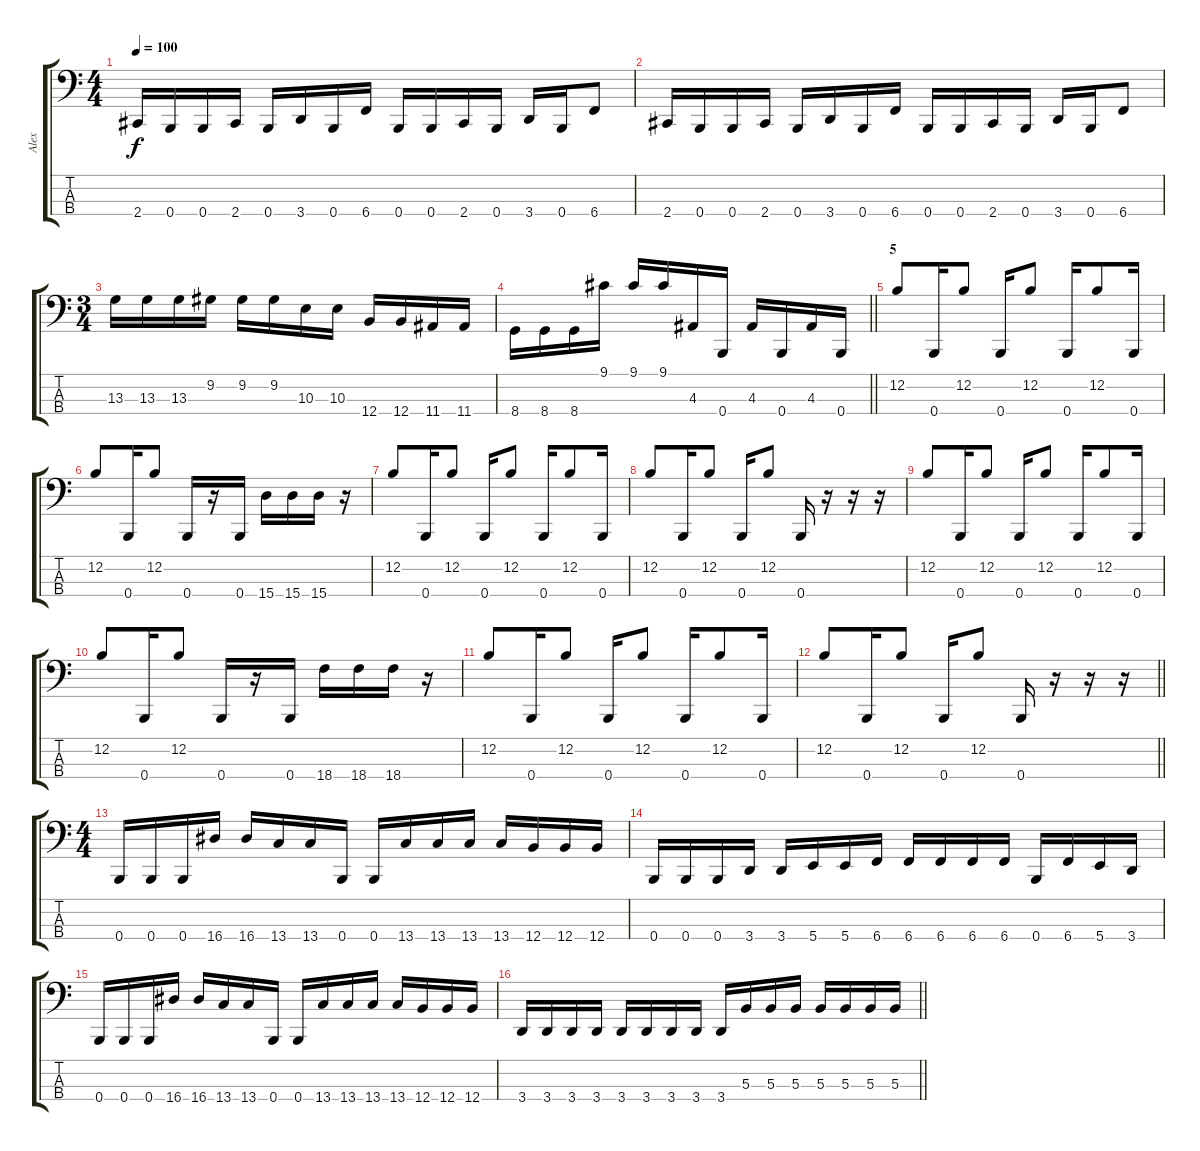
\track ("Alex" "Alex") {instrument slapbass2}
\staff {score tabs}
\tuning (E2 B1 Gb1 B0) {hide}
\ts (4 4)
\tempo 100
\clef f4
\ks c
2.4.16{dy f} 0.4.16 0.4.16 2.4.16 0.4.16 3.4.16 0.4.16 6.4.16 0.4.16 0.4.16 2.4.16 0.4.16 3.4.16 0.4.16 6.4.8 |
2.4.16 0.4.16 0.4.16 2.4.16 0.4.16 3.4.16 0.4.16 6.4.16 0.4.16 0.4.16 2.4.16 0.4.16 3.4.16 0.4.16 6.4.8 |
\ts (3 4)
13.3.16 13.3.16 13.3.16 9.2.16 9.2.16 9.2.16 10.3.16 10.3.16 12.4.16 12.4.16 11.4.16 11.4.16 |
\barLineRight lightlight
8.4.16 8.4.16 8.4.16 9.1.16 9.1.16 9.1.16 4.3.16 0.4.16 4.3.16 0.4.16 4.3.16 0.4.16 |
\section ("" "5")
12.2.8 0.4.16 12.2.8 0.4.16 12.2.8 0.4.16 12.2.8 0.4.16 |
12.2.8 0.4.16 12.2.8 0.4.16 r.16 0.4.16 15.4.16 15.4.16 15.4.16 r.16 |
12.2.8 0.4.16 12.2.8 0.4.16 12.2.8 0.4.16 12.2.8 0.4.16 |
12.2.8 0.4.16 12.2.8 0.4.16 12.2.8 0.4.16 r.16 r.16 r.16 |
12.2.8 0.4.16 12.2.8 0.4.16 12.2.8 0.4.16 12.2.8 0.4.16 |
12.2.8 0.4.16 12.2.8 0.4.16 r.16 0.4.16 18.4.16 18.4.16 18.4.16 r.16 |
12.2.8 0.4.16 12.2.8 0.4.16 12.2.8 0.4.16 12.2.8 0.4.16 |
\barLineRight lightlight
12.2.8 0.4.16 12.2.8 0.4.16 12.2.8 0.4.16 r.16 r.16 r.16 |
\ts (4 4)
0.4.16 0.4.16 0.4.16 16.4.16 16.4.16 13.4.16 13.4.16 0.4.16 0.4.16 13.4.16 13.4.16 13.4.16 13.4.16 12.4.16 12.4.16 12.4.16 |
0.4.16 0.4.16 0.4.16 3.4.16 3.4.16 5.4.16 5.4.16 6.4.16 6.4.16 6.4.16 6.4.16 6.4.16 0.4.16 6.4.16 5.4.16 3.4.16 |
0.4.16 0.4.16 0.4.16 16.4.16 16.4.16 13.4.16 13.4.16 0.4.16 0.4.16 13.4.16 13.4.16 13.4.16 13.4.16 12.4.16 12.4.16 12.4.16 |
\barLineRight lightlight
3.4.16 3.4.16 3.4.16 3.4.16 3.4.16 3.4.16 3.4.16 3.4.16 3.4.16 5.3.16 5.3.16 5.3.16 5.3.16 5.3.16 5.3.16 5.3.16
